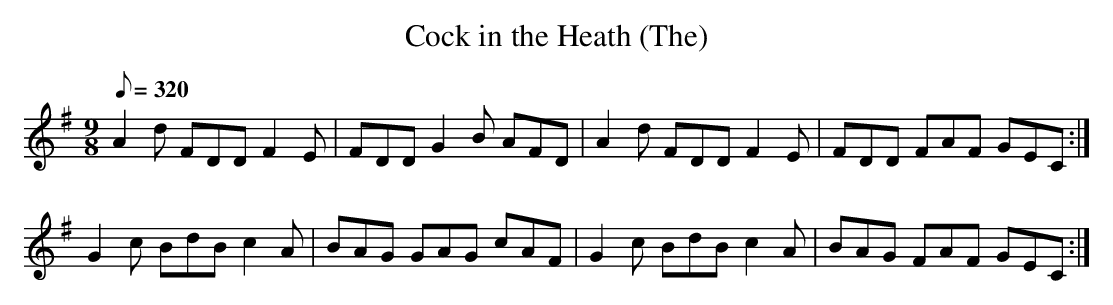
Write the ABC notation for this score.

X:1
T: Cock in the Heath (The)
M: 9/8
L: 1/8
Q: 320
K: Dmix
A2d FDD F2E|FDD G2B AFD|A2d FDD F2E|FDD FAF GEC :|
G2c BdB c2A|BAG GAG cAF|G2c BdB c2A|BAG FAF GEC :|
